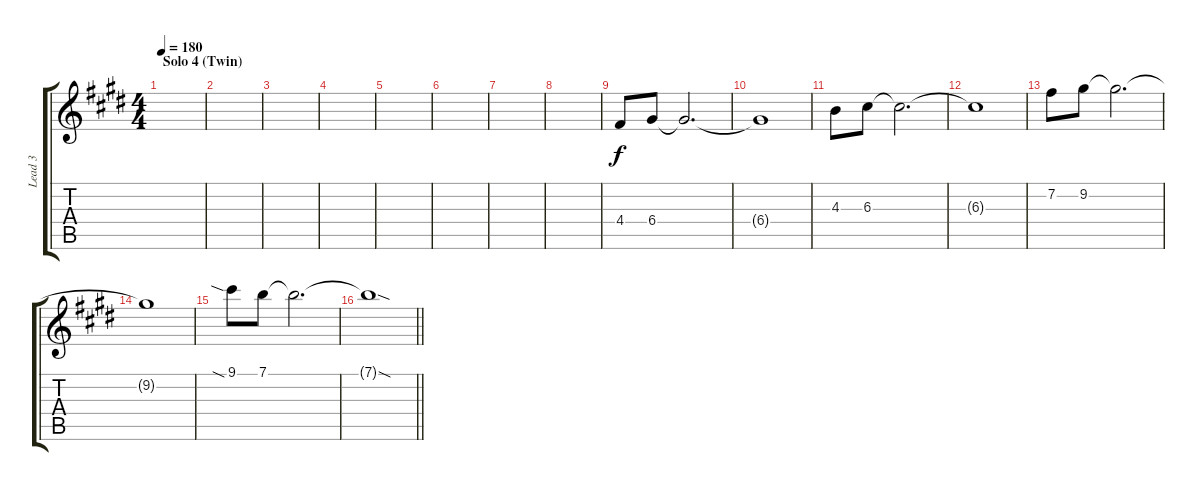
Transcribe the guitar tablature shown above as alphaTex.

\track ("Lead 3" "Lead 3") {instrument distortionguitar}
\staff {score tabs}
\tuning (E4 B3 G3 D3 A2 E2) {hide}
\ts (4 4)
\section ("" "Solo 4 (Twin)")
\tempo 180
\clef g2
\ks c#minor
|
|
|
|
|
|
|
|
4.4.8{volume 16} 6.4.8 6.4{t}.2{d} |
6.4{t}.1 |
4.3.8 6.3.8 6.3{t}.2{d} |
6.3{t}.1 |
7.2.8 9.2.8 9.2{t}.2{d} |
9.2{t}.1 |
9.1{sia}.8 7.1.8 7.1{t}.2{d} |
\barLineRight lightlight
7.1{sod t}.1
